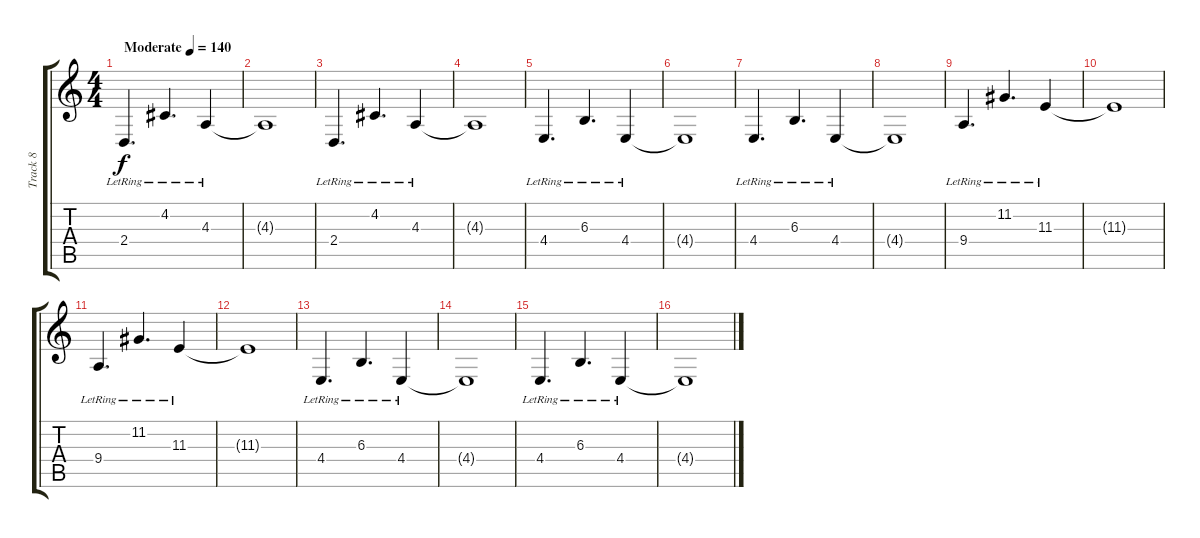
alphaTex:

\track ("Track 8" "Track 8") {instrument lead1square}
\staff {score tabs}
\tuning (D4 A3 F3 C3 G2 D2) {hide}
\ts (4 4)
\tempo (140 "Moderate")
\clef g2
\ks c
2.4{lr}.4{d dy f instrument lead1square} 4.2{lr}.4{d} 4.3{lr}.4 |
4.3{t}.1 |
2.4{lr}.4{d} 4.2{lr}.4{d} 4.3{lr}.4 |
4.3{t}.1 |
4.4{lr}.4{d} 6.3{lr}.4{d} 4.4{lr}.4 |
4.4{t}.1 |
4.4{lr}.4{d} 6.3{lr}.4{d} 4.4{lr}.4 |
4.4{t}.1 |
9.4{lr}.4{d} 11.2{lr}.4{d} 11.3{lr}.4 |
11.3{t}.1 |
9.4{lr}.4{d} 11.2{lr}.4{d} 11.3{lr}.4 |
11.3{t}.1 |
4.4{lr}.4{d} 6.3{lr}.4{d} 4.4{lr}.4 |
4.4{t}.1 |
4.4{lr}.4{d} 6.3{lr}.4{d} 4.4{lr}.4 |
4.4{t}.1
